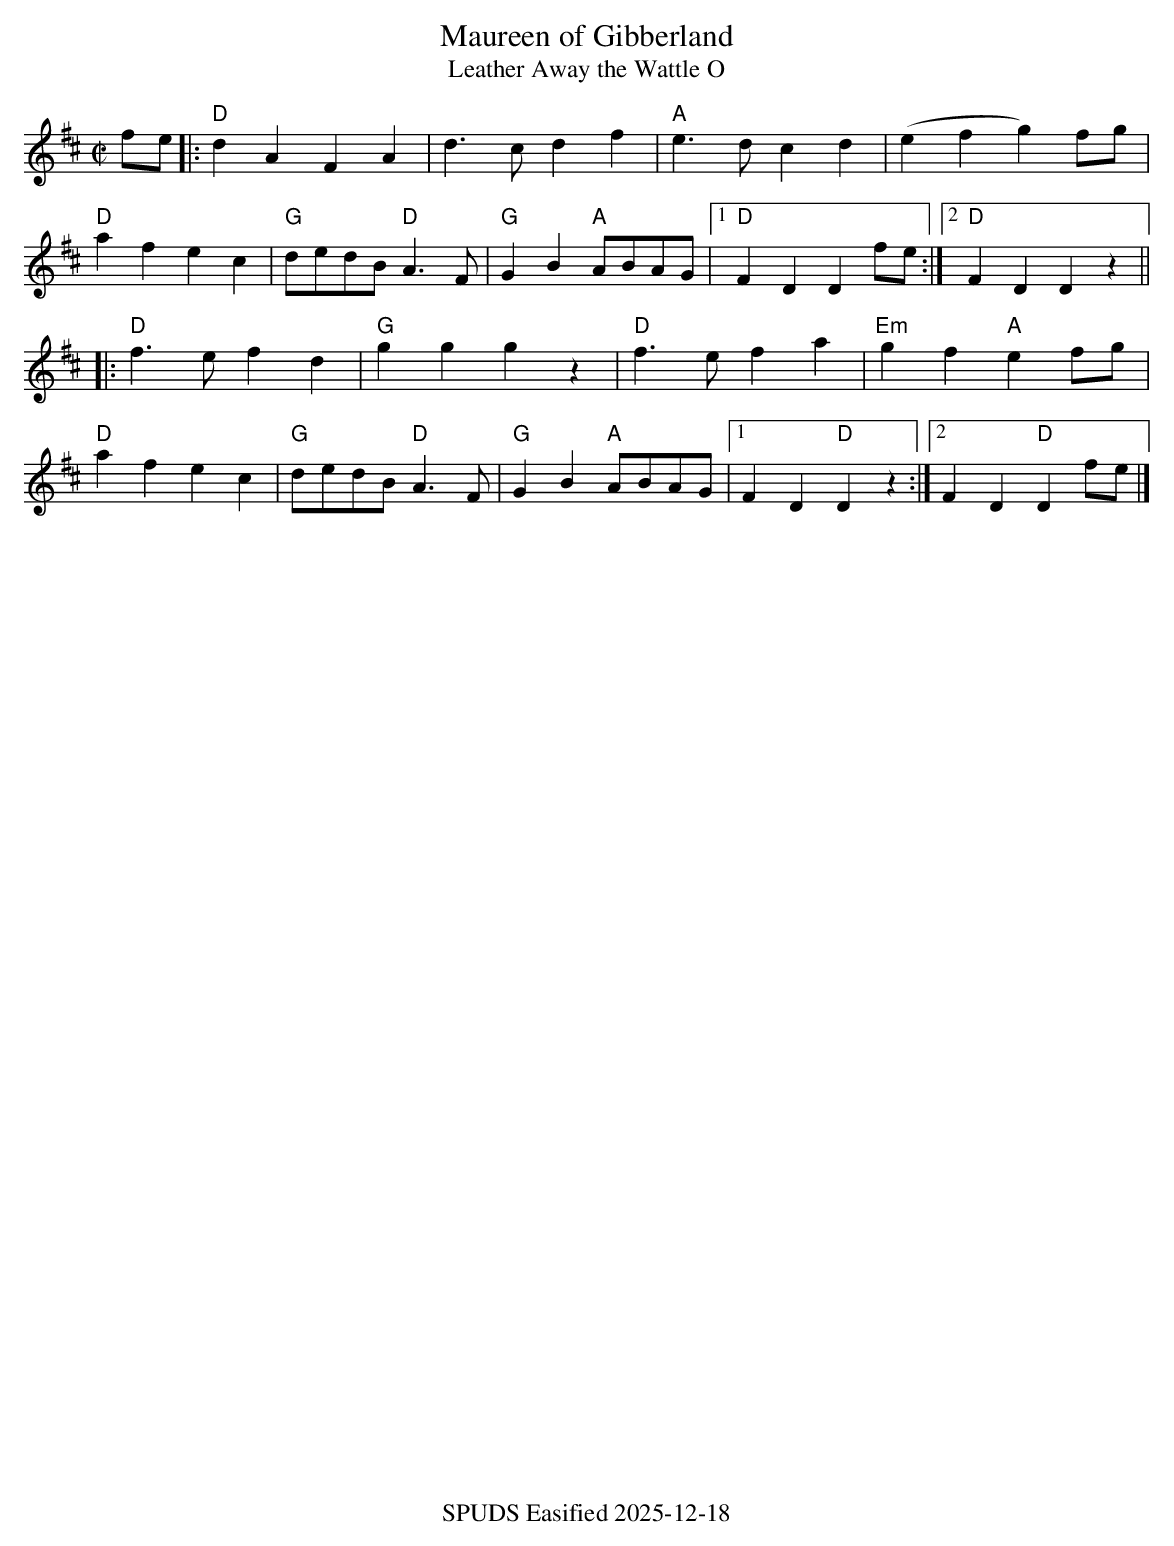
X:1
T:Maureen of Gibberland
T:Leather Away the Wattle O
M: C|
K: D
fe \
|:"D" d2A2 F2A2 |d3c d2f2 |"A" e3d c2d2 | (e2f2 g2)fg|
 "D"a2f2 e2c2 |"G" dedB "D"A3F |"G" G2B2 "A" ABAG |1"D" F2D2 D2 fe:|2"D" F2D2 D2 z2||
|:"D" f3e f2d2 |"G" g2g2 g2z2 |"D" f3e f2a2 |"Em" g2f2 "A"e2fg |
 "D"a2f2 e2c2|"G"dedB"D" A3F| "G"G2B2 "A"ABAG |1F2D2 "D"D2 z2:|2F2D2 "D"D2 fe|]
